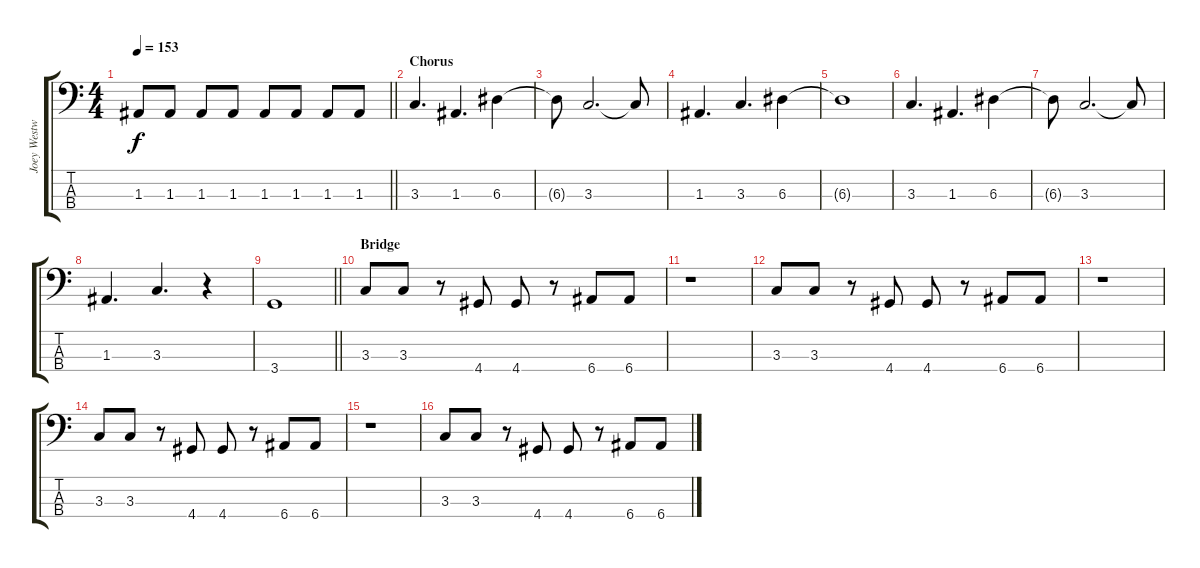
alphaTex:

\track ("Joey Westwood (Bass)" "Joey Westw") {instrument electricbassfinger}
\staff {score tabs}
\tuning (G2 D2 A1 E1) {hide}
\ts (4 4)
\tempo 153
\clef f4
\barLineRight lightlight
\ks c
1.3.8{dy f} 1.3.8 1.3.8 1.3.8 1.3.8 1.3.8 1.3.8 1.3.8 |
\section ("" "Chorus")
3.3.4{d} 1.3.4{d} 6.3.4 |
6.3{t}.8 3.3.2{d} 3.3{t}.8 |
1.3.4{d} 3.3.4{d} 6.3.4 |
6.3{t}.1 |
3.3.4{d} 1.3.4{d} 6.3.4 |
6.3{t}.8 3.3.2{d} 3.3{t}.8 |
1.3.4{d} 3.3.4{d} r.4 |
\barLineRight lightlight
3.4.1 |
\section ("" "Bridge")
3.3.8 3.3.8 r.8 4.4.8 4.4.8 r.8 6.4.8 6.4.8 |
r.1 |
3.3.8 3.3.8 r.8 4.4.8 4.4.8 r.8 6.4.8 6.4.8 |
r.1 |
3.3.8 3.3.8 r.8 4.4.8 4.4.8 r.8 6.4.8 6.4.8 |
r.1 |
3.3.8 3.3.8 r.8 4.4.8 4.4.8 r.8 6.4.8 6.4.8
